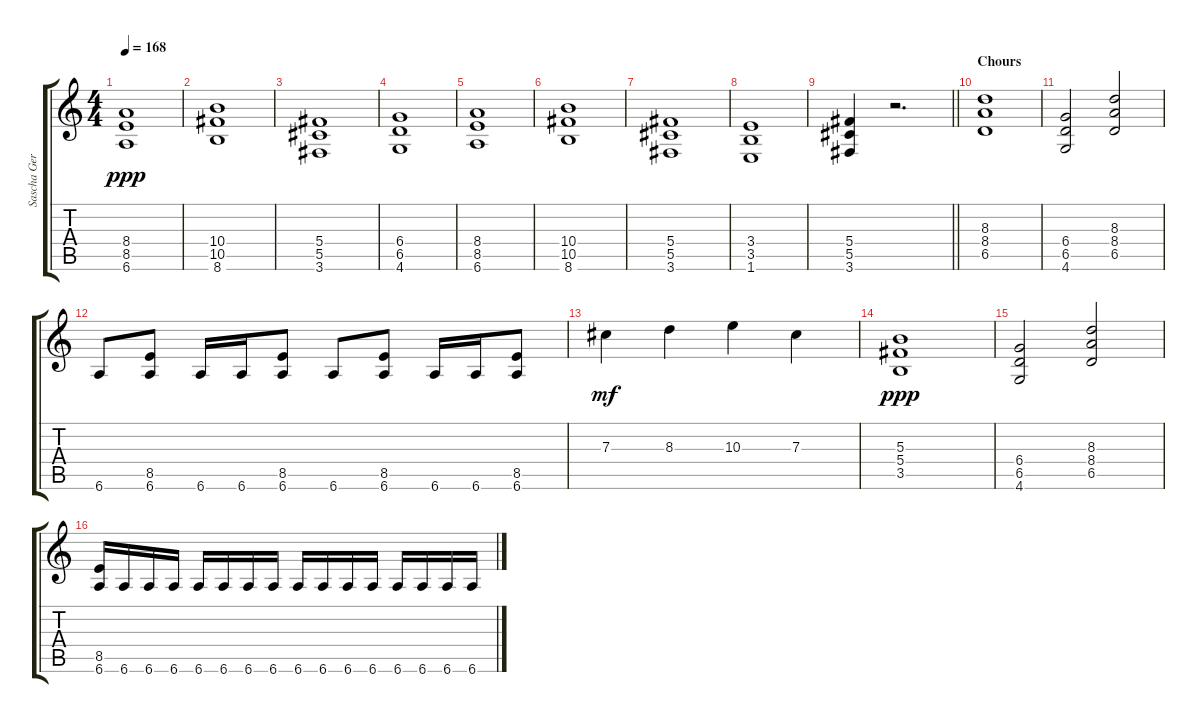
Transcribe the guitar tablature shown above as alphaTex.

\track ("Sascha Gerstner" "Sascha Ger") {instrument overdrivenguitar}
\staff {score tabs}
\tuning (Eb4 Bb3 Gb3 Db3 Ab2 Eb2) {hide}
\ts (4 4)
\tempo 168
\clef g2
\ks c
(8.4 8.5 6.6).1{dy ppp} |
(10.4 10.5 8.6).1 |
(5.4 5.5 3.6).1 |
(6.4 6.5 4.6).1 |
(8.4 8.5 6.6).1 |
(10.4 10.5 8.6).1 |
(5.4 5.5 3.6).1 |
(3.4 3.5 1.6).1 |
\barLineRight lightlight
(5.4 5.5 3.6).4 r.2{d} |
\section ("" "Chours")
(8.3 8.4 6.5).1 |
(6.4 6.5 4.6).2 (8.3 8.4 6.5).2 |
6.6.8 (8.5 6.6).8 6.6.16 6.6.16 (8.5 6.6).8 6.6.8 (8.5 6.6).8 6.6.16 6.6.16 (8.5 6.6).8 |
7.3.4{dy mf volume 14} 8.3.4 10.3.4 7.3.4 |
(5.3 5.4 3.5).1{dy ppp} |
(6.4 6.5 4.6).2 (8.3 8.4 6.5).2 |
(8.5 6.6).16 6.6.16 6.6.16 6.6.16 6.6.16 6.6.16 6.6.16 6.6.16 6.6.16 6.6.16 6.6.16 6.6.16 6.6.16 6.6.16 6.6.16 6.6.16
